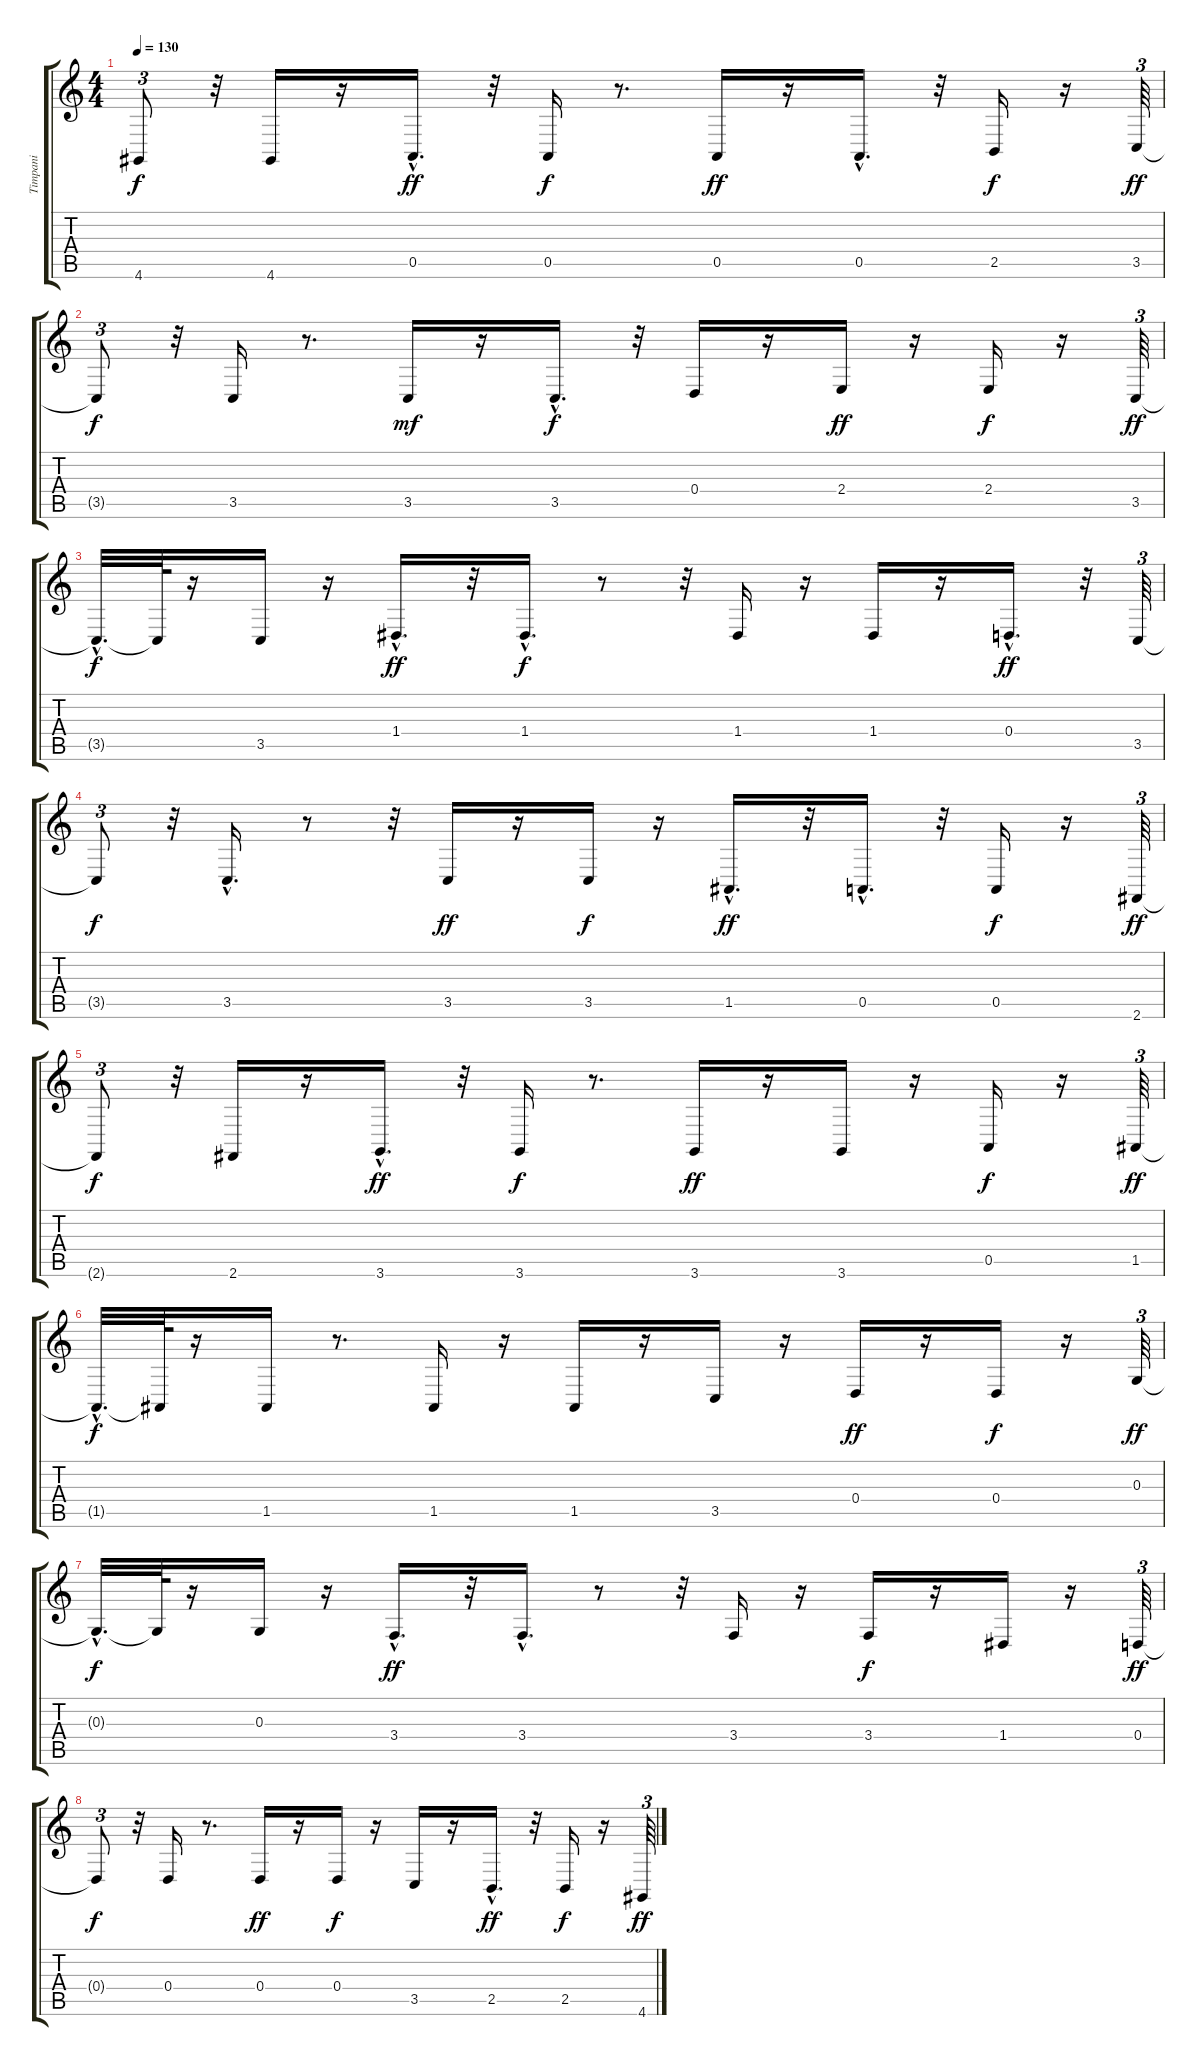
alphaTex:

\track ("Timpani" "Timpani") {instrument timpani}
\staff {score tabs}
\tuning (E4 B3 G3 D3 A2 E2) {hide}
\ts (4 4)
\tempo 130
\clef g2
\ks c
4.6{t}.8{tu (3 2) dy f} r.32 4.6.16 r.16 0.5{hac}.16{d dy ff} r.32 0.5.16{dy f} r.8{d} 0.5.16{dy ff} r.16 0.5{hac}.16{d} r.32 2.5.16{dy f} r.16 3.5.64{tu (3 2) dy ff} |
3.5{t}.8{tu (3 2) dy f} r.32 3.5.16 r.8{d} 3.5.16{dy mf} r.16 3.5{hac}.16{d dy f} r.32 0.4.16 r.16 2.4.16{dy ff} r.16 2.4.16{dy f} r.16 3.5.64{tu (3 2) dy ff} |
3.5{hac t}.32{d dy f} 3.5{t}.64 r.16 3.5.16 r.16 1.4{hac}.16{d dy ff} r.32 1.4{hac}.16{d dy f} r.8 r.32 1.4.16 r.16 1.4.16 r.16 0.4{hac}.16{d dy ff} r.32 3.5.64{tu (3 2)} |
3.5{t}.8{tu (3 2) dy f} r.32 3.5{hac}.16{d} r.8 r.32 3.5.16{dy ff} r.16 3.5.16{dy f} r.16 1.5{hac}.16{d dy ff} r.32 0.5{hac}.16{d} r.32 0.5.16{dy f} r.16 2.6.64{tu (3 2) dy ff} |
2.6{t}.8{tu (3 2) dy f} r.32 2.6.16 r.16 3.6{hac}.16{d dy ff} r.32 3.6.16{dy f} r.8{d} 3.6.16{dy ff} r.16 3.6.16 r.16 0.5.16{dy f} r.16 1.5.64{tu (3 2) dy ff} |
1.5{hac t}.32{d dy f} 1.5{t}.64 r.16 1.5.16 r.8{d} 1.5.16 r.16 1.5.16 r.16 3.5.16 r.16 0.4.16{dy ff} r.16 0.4.16{dy f} r.16 0.3.64{tu (3 2) dy ff} |
0.3{hac t}.32{d dy f} 0.3{t}.64 r.16 0.3.16 r.16 3.4{hac}.16{d dy ff} r.32 3.4{hac}.16{d} r.8 r.32 3.4.16 r.16 3.4.16{dy f} r.16 1.4.16 r.16 0.4.64{tu (3 2) dy ff} |
0.4{t}.8{tu (3 2) dy f} r.32 0.4.16 r.8{d} 0.4.16{dy ff} r.16 0.4.16{dy f} r.16 3.5.16 r.16 2.5{hac}.16{d dy ff} r.32 2.5.16{dy f} r.16 4.6.64{tu (3 2) dy ff}
